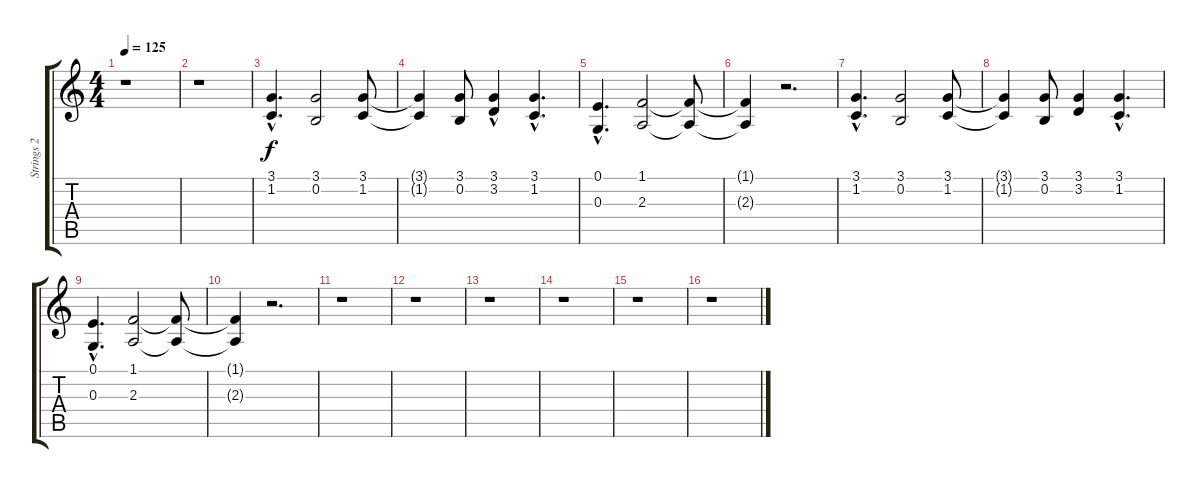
\track ("Strings 2" "Strings 2") {instrument stringensemble1}
\staff {score tabs}
\tuning (E4 B3 G3 D3 A2 E2) {hide}
\ts (4 4)
\tempo 125
\clef g2
\ks c
r.1{dy f} |
r.1 |
(3.1{hac} 1.2{hac}).4{d} (3.1 0.2).2 (3.1 1.2).8 |
(3.1{t} 1.2{t}).4 (3.1 0.2).8 (3.1 3.2{hac}).4 (3.1{hac} 1.2{hac}).4{d} |
(0.1{hac} 0.3{hac}).4{d} (1.1 2.3).2 (1.1{t} 2.3{t}).8 |
(1.1{t} 2.3{t}).4 r.2{d} |
(3.1{hac} 1.2{hac}).4{d} (3.1 0.2).2 (3.1 1.2).8 |
(3.1{t} 1.2{t}).4 (3.1 0.2).8 (3.1 3.2).4 (3.1{hac} 1.2{hac}).4{d} |
(0.1{hac} 0.3{hac}).4{d} (1.1 2.3).2 (1.1{t} 2.3{t}).8 |
(1.1{t} 2.3{t}).4 r.2{d} |
r.1 |
r.1 |
r.1 |
r.1 |
r.1 |
r.1
